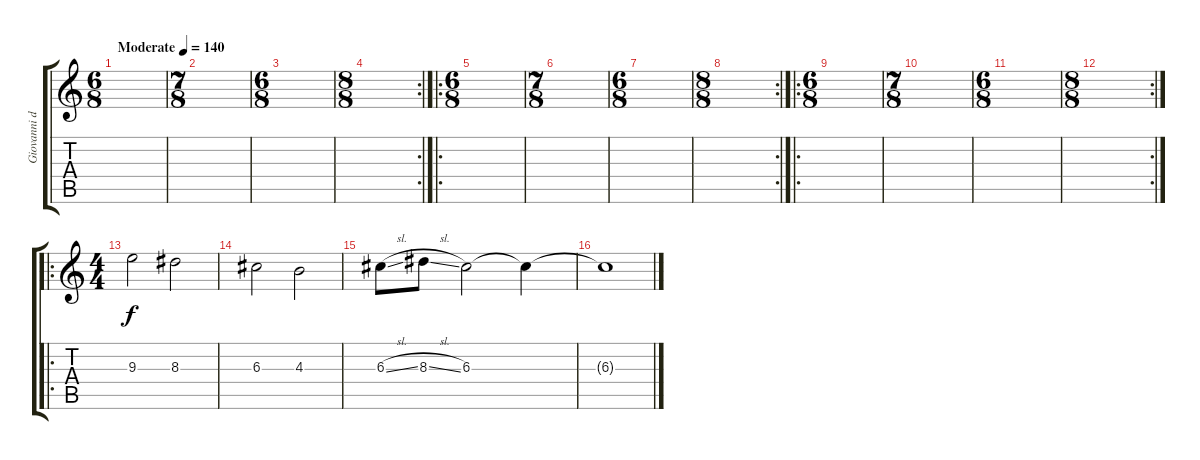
\track ("Giovanni distortion guitar" "Giovanni d") {instrument distortionguitar}
\staff {score tabs}
\tuning (E4 B3 G3 D3 A2 E2) {hide}
\ts (6 8)
\tempo (140 "Moderate")
\clef g2
\ks c
|
\ts (7 8)
|
\ts (6 8)
|
\rc 2
\ts (8 8)
|
\ro
\ts (6 8)
|
\ts (7 8)
|
\ts (6 8)
|
\rc 2
\ts (8 8)
|
\ro
\ts (6 8)
|
\ts (7 8)
|
\ts (6 8)
|
\rc 2
\ts (8 8)
|
\ro
\ts (4 4)
9.3.2 8.3.2 |
6.3.2 4.3.2 |
6.3{sl}.8 8.3{sl}.8 6.3.2 6.3{t}.4 |
6.3{t}.1
